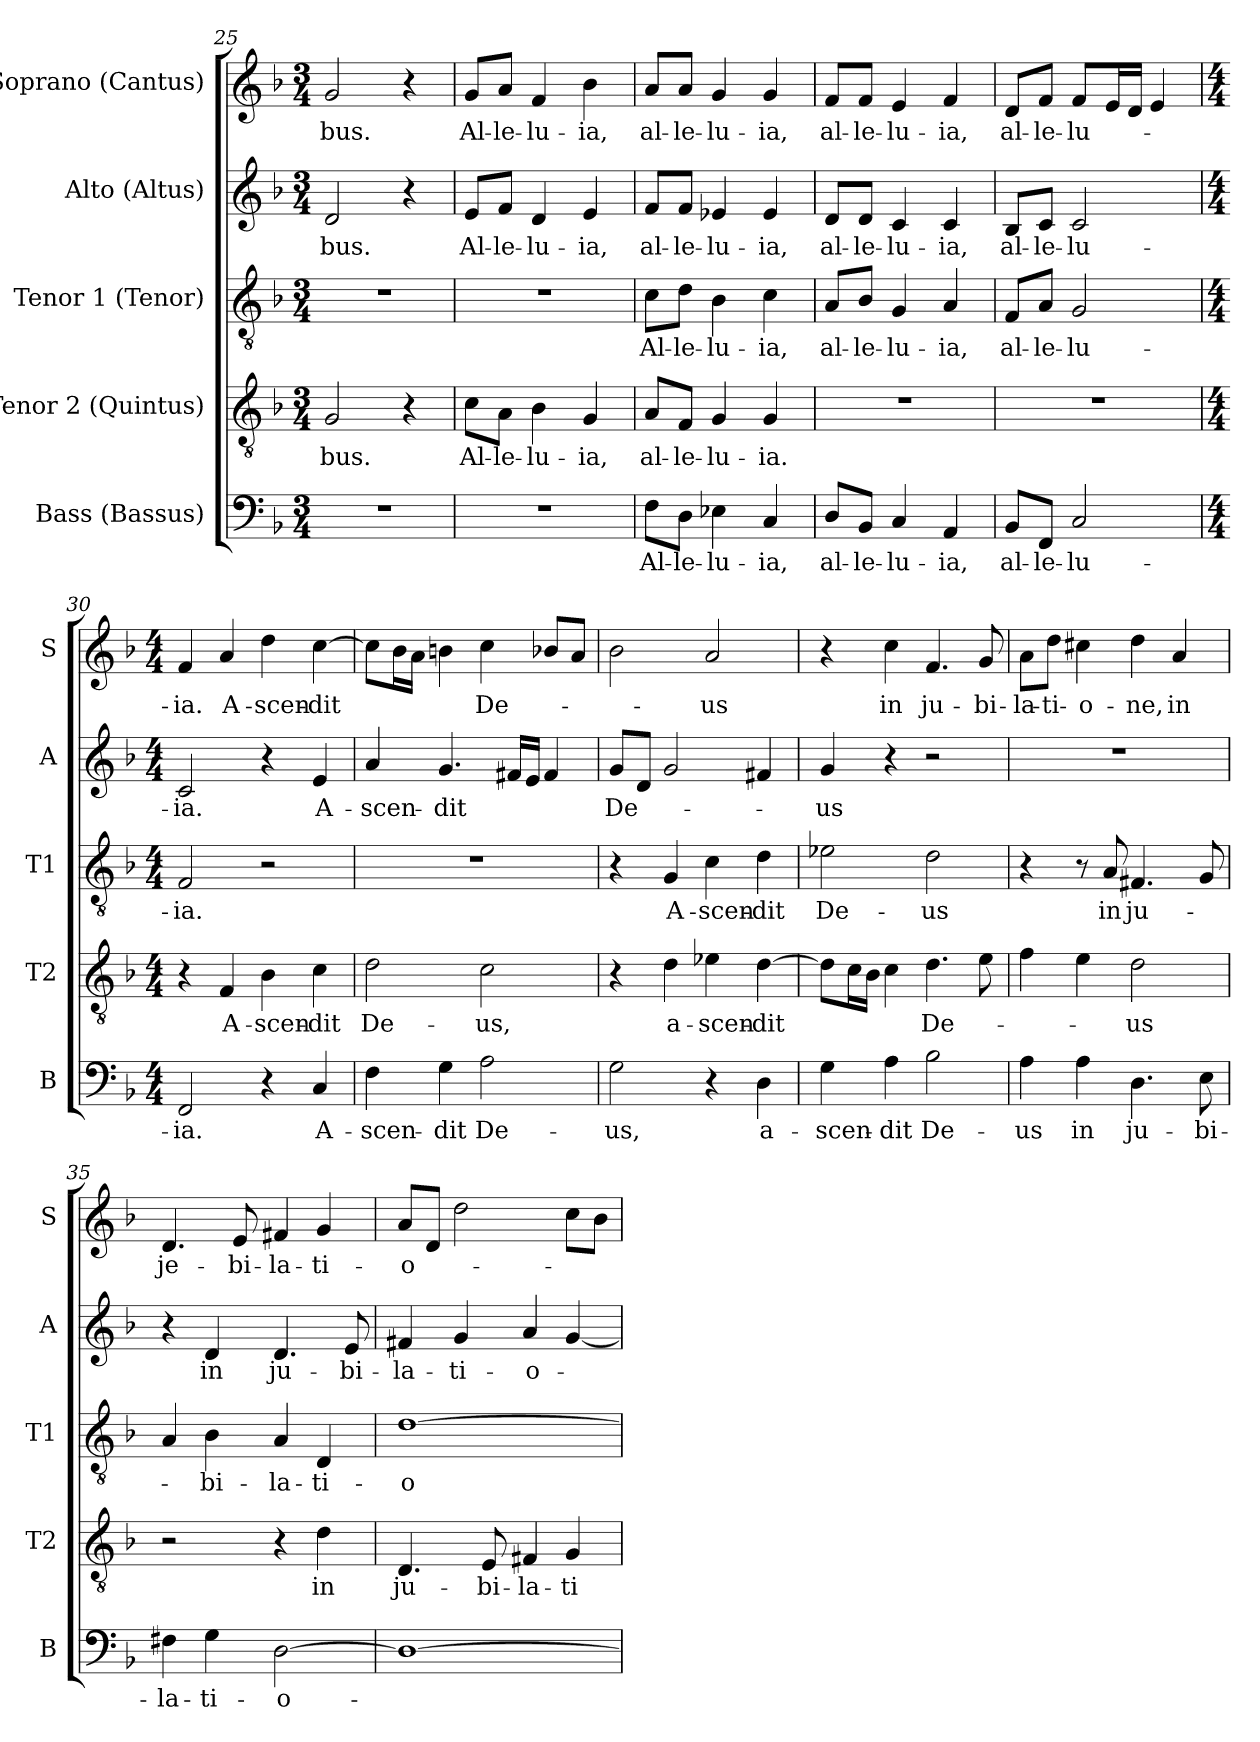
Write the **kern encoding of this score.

**kern	**text	**kern	**text	**kern	**text	**kern	**text	**kern	**text
*part5	*part5	*part4	*part4	*part3	*part3	*part2	*part2	*part1	*part1
*staff5	*staff5	*staff4	*staff4	*staff3	*staff3	*staff2	*staff2	*staff1	*staff1
*I"Bass (Bassus)	*	*I"Tenor 2 (Quintus)	*	*I"Tenor 1 (Tenor)	*	*I"Alto (Altus)	*	*I"Soprano (Cantus)	*
*I'B	*	*I'T2	*	*I'T1	*	*I'A	*	*I'S	*
!!LO:LB:g=z
*clefF4	*	*clefGv2	*	*clefGv2	*	*clefG2	*	*clefG2	*
*k[b-]	*	*k[b-]	*	*k[b-]	*	*k[b-]	*	*k[b-]	*
*F:	*	*F:	*	*F:	*	*F:	*	*F:	*
*M3/4	*	*M3/4	*	*M3/4	*	*M3/4	*	*M3/4	*
=25	=25	=25	=25	=25	=25	=25	=25	=25	=25
!	!	!	!LO:LY:b	!	!	!	!LO:LY:b	!	!LO:LY:b
2.r	.	2G/	-bus.	2.r	.	2d/	bus.	2g/	-bus.
.	.	4r	.	.	.	4r	.	4r	.
=26	=26	=26	=26	=26	=26	=26	=26	=26	=26
!	!	!	!LO:LY:b	!	!	!	!LO:LY:b	!	!LO:LY:b
2.r	.	8c\L	Al-	2.r	.	8e/L	Al-	8g/L	Al-
!	!	!	!LO:LY:b	!	!	!	!LO:LY:b	!	!LO:LY:b
.	.	8A\J	-le-	.	.	8f/J	-le-	8a/J	-le-
!	!	!	!LO:LY:b	!	!	!	!LO:LY:b	!	!LO:LY:b
.	.	4B-\	-lu-	.	.	4d/	-lu-	4f/	-lu-
!	!	!	!LO:LY:b	!	!	!	!LO:LY:b	!	!LO:LY:b
.	.	4G/	-ia,	.	.	4e/	-ia,	4b-\	-ia,
=27	=27	=27	=27	=27	=27	=27	=27	=27	=27
!	!LO:LY:b	!	!LO:LY:b	!	!LO:LY:b	!	!LO:LY:b	!	!LO:LY:b
8F\L	Al-	8A/L	al-	8c\L	Al-	8f/L	al-	8a/L	al-
!	!LO:LY:b	!	!LO:LY:b	!	!LO:LY:b	!	!LO:LY:b	!	!LO:LY:b
8D\J	-le-	8F/J	-le-	8d\J	-le-	8f/J	-le-	8a/J	-le-
!	!LO:LY:b	!	!LO:LY:b	!	!LO:LY:b	!	!LO:LY:b	!	!LO:LY:b
4E-X\	-lu-	4G/	-lu-	4B-\	-lu-	4e-X/	-lu-	4g/	-lu-
!	!LO:LY:b	!	!LO:LY:b	!	!LO:LY:b	!	!LO:LY:b	!	!LO:LY:b
4C/	-ia,	4G/	-ia.	4c\	-ia,	4e-/	-ia,	4g/	-ia,
=28	=28	=28	=28	=28	=28	=28	=28	=28	=28
!	!LO:LY:b	!	!	!	!LO:LY:b	!	!LO:LY:b	!	!LO:LY:b
8D/L	al-	2.r	.	8A/L	al-	8d/L	al-	8f/L	al-
!	!LO:LY:b	!	!	!	!LO:LY:b	!	!LO:LY:b	!	!LO:LY:b
8BB-/J	-le-	.	.	8B-/J	-le-	8d/J	-le-	8f/J	-le-
!	!LO:LY:b	!	!	!	!LO:LY:b	!	!LO:LY:b	!	!LO:LY:b
4C/	-lu-	.	.	4G/	-lu-	4c/	-lu-	4e/	-lu-
!	!LO:LY:b	!	!	!	!LO:LY:b	!	!LO:LY:b	!	!LO:LY:b
4AA/	-ia,	.	.	4A/	-ia,	4c/	-ia,	4f/	-ia,
=29	=29	=29	=29	=29	=29	=29	=29	=29	=29
!	!LO:LY:b	!	!	!	!LO:LY:b	!	!LO:LY:b	!	!LO:LY:b
8BB-/L	al-	2.r	.	8F/L	al-	8B-/L	al-	8d/L	al-
!	!LO:LY:b	!	!	!	!LO:LY:b	!	!LO:LY:b	!	!LO:LY:b
8FF/J	-le-	.	.	8A/J	-le-	8c/J	-le-	8f/J	-le-
!	!LO:LY:b	!	!	!	!LO:LY:b	!	!LO:LY:b	!	!LO:LY:b
2C/	-lu-	.	.	2G/	-lu-	2c/	-lu-	8f/L	-lu-
.	.	.	.	.	.	.	.	16e/L	.
.	.	.	.	.	.	.	.	16d/JJ	.
.	.	.	.	.	.	.	.	4e/	.
!!LO:PB:g=z
=30	=30	=30	=30	=30	=30	=30	=30	=30	=30
*M4/4	*	*M4/4	*	*M4/4	*	*M4/4	*	*M4/4	*
!	!LO:LY:b	!	!	!	!LO:LY:b	!	!LO:LY:b	!	!LO:LY:b
2FF/	-ia.	4r	.	2F/	-ia.	2c/	-ia.	4f/	-ia.
!	!	!	!LO:LY:b	!	!	!	!	!	!LO:LY:b
.	.	4F/	A-	.	.	.	.	4a/	A-
!	!	!	!LO:LY:b	!	!	!	!	!	!LO:LY:b
4r	.	4B-\	-scen-	2r	.	4r	.	4dd\	-scen-
!	!LO:LY:b	!	!LO:LY:b	!	!	!	!LO:LY:b	!	!LO:LY:b
4C/	A-	4c\	-dit	.	.	4e/	A-	[4cc\	-dit
=31	=31	=31	=31	=31	=31	=31	=31	=31	=31
!	!LO:LY:b	!	!LO:LY:b	!	!	!	!LO:LY:b	!	!
4F\	-scen-	2d\	De-	1r	.	4a/	-scen-	8cc\L]	.
.	.	.	.	.	.	.	.	16b-\L	.
.	.	.	.	.	.	.	.	16a\JJ	.
!	!LO:LY:b	!	!	!	!	!	!LO:LY:b	!	!
4G\	-dit	.	.	.	.	4.g/	-dit	4bn\	.
!	!LO:LY:b	!	!LO:LY:b	!	!	!	!	!	!LO:LY:b
2A\	De-	2c\	-us,	.	.	.	.	4cc\	De-
.	.	.	.	.	.	16f#X/LL	.	.	.
.	.	.	.	.	.	16e/JJ	.	.	.
.	.	.	.	.	.	4f#/	.	8b-X/L	.
.	.	.	.	.	.	.	.	8a/J	.
=32	=32	=32	=32	=32	=32	=32	=32	=32	=32
!	!LO:LY:b	!	!	!	!	!	!LO:LY:b	!	!
2G\	-us,	4r	.	4r	.	8g/L	De-	2b-\	.
.	.	.	.	.	.	8d/J	.	.	.
!	!	!	!LO:LY:b	!	!LO:LY:b	!	!	!	!
.	.	4d\	a-	4G/	A-	2g/	.	.	.
!	!	!	!LO:LY:b	!	!LO:LY:b	!	!	!	!LO:LY:b
4r	.	4e-X\	-scen-	4c\	-scen-	.	.	2a/	-us
!	!LO:LY:b	!	!LO:LY:b	!	!LO:LY:b	!	!	!	!
4D\	a-	[4d\	-dit	4d\	-dit	4f#X/	.	.	.
=33	=33	=33	=33	=33	=33	=33	=33	=33	=33
!	!LO:LY:b	!	!	!	!LO:LY:b	!	!LO:LY:b	!	!
4G\	-scen-	8d\L]	.	2e-X\	De-	4g/	-us	4r	.
.	.	16c\L	.	.	.	.	.	.	.
.	.	16B-\JJ	.	.	.	.	.	.	.
!	!LO:LY:b	!	!	!	!	!	!	!	!LO:LY:b
4A\	-dit	4c\	.	.	.	4r	.	4cc\	in
!	!LO:LY:b	!	!LO:LY:b	!	!LO:LY:b	!	!	!	!LO:LY:b
2B-\	De-	4.d\	De-	2d\	-us	2r	.	4.f/	ju-
!	!	!	!	!	!	!	!	!	!LO:LY:b
.	.	8e\	.	.	.	.	.	8g/	-bi-
!!LO:LB:g=z
=34	=34	=34	=34	=34	=34	=34	=34	=34	=34
!	!LO:LY:b	!	!	!	!	!	!	!	!LO:LY:b
4A\	-us	4f\	.	4r	.	1r	.	8a\L	-la-
!	!	!	!	!	!	!	!	!	!LO:LY:b
.	.	.	.	.	.	.	.	8dd\J	-ti-
!	!LO:LY:b	!	!	!	!	!	!	!	!LO:LY:b
4A\	in	4e\	.	8r	.	.	.	4cc#X\	-o-
!	!	!	!	!	!LO:LY:b	!	!	!	!
.	.	.	.	8A/	in	.	.	.	.
!	!LO:LY:b	!	!LO:LY:b	!	!LO:LY:b	!	!	!	!LO:LY:b
4.D\	ju-	2d\	-us	4.F#X/	ju-	.	.	4dd\	-ne,
!	!	!	!	!	!	!	!	!	!LO:LY:b
.	.	.	.	.	.	.	.	4a/	in
!	!LO:LY:b	!	!	!	!	!	!	!	!
8E\	-bi-	.	.	8G/	.	.	.	.	.
=35	=35	=35	=35	=35	=35	=35	=35	=35	=35
!	!LO:LY:b	!	!	!	!	!	!	!	!LO:LY:b
4F#X\	-la-	2r	.	4A/	.	4r	.	4.d/	je-
!	!LO:LY:b	!	!	!	!LO:LY:b	!	!LO:LY:b	!	!
4G\	-ti-	.	.	4B-\	-bi-	4d/	in	.	.
!	!	!	!	!	!	!	!	!	!LO:LY:b
.	.	.	.	.	.	.	.	8e/	-bi-
!	!LO:LY:b	!	!	!	!LO:LY:b	!	!LO:LY:b	!	!LO:LY:b
[2D\	-o-	4r	.	4A/	-la-	4.d/	ju-	4f#X/	-la-
!	!	!	!LO:LY:b	!	!LO:LY:b	!	!	!	!LO:LY:b
.	.	4d\	in	4D/	-ti-	.	.	4g/	-ti-
!	!	!	!	!	!	!	!LO:LY:b	!	!
.	.	.	.	.	.	8e/	-bi-	.	.
=36	=36	=36	=36	=36	=36	=36	=36	=36	=36
!	!	!	!LO:LY:b	!	!LO:LY:b	!	!LO:LY:b	!	!LO:LY:b
1D_	.	4.D/	ju-	[1d	-o-	4f#X/	-la-	8a/L	-o-
.	.	.	.	.	.	.	.	8d/J	.
!	!	!	!	!	!	!	!LO:LY:b	!	!
.	.	.	.	.	.	4g/	-ti-	2dd\	.
!	!	!	!LO:LY:b	!	!	!	!	!	!
.	.	8E/	-bi-	.	.	.	.	.	.
!	!	!	!LO:LY:b	!	!	!	!LO:LY:b	!	!
.	.	4F#X/	-la-	.	.	4a/	-o-	.	.
!	!	!	!LO:LY:b	!	!	!	!	!	!
.	.	4G/	-ti-	.	.	[4g/	.	8cc\L	.
.	.	.	.	.	.	.	.	8b-\J	.
=	=	=	=	=	=	=	=	=	=
*-	*-	*-	*-	*-	*-	*-	*-	*-	*-
